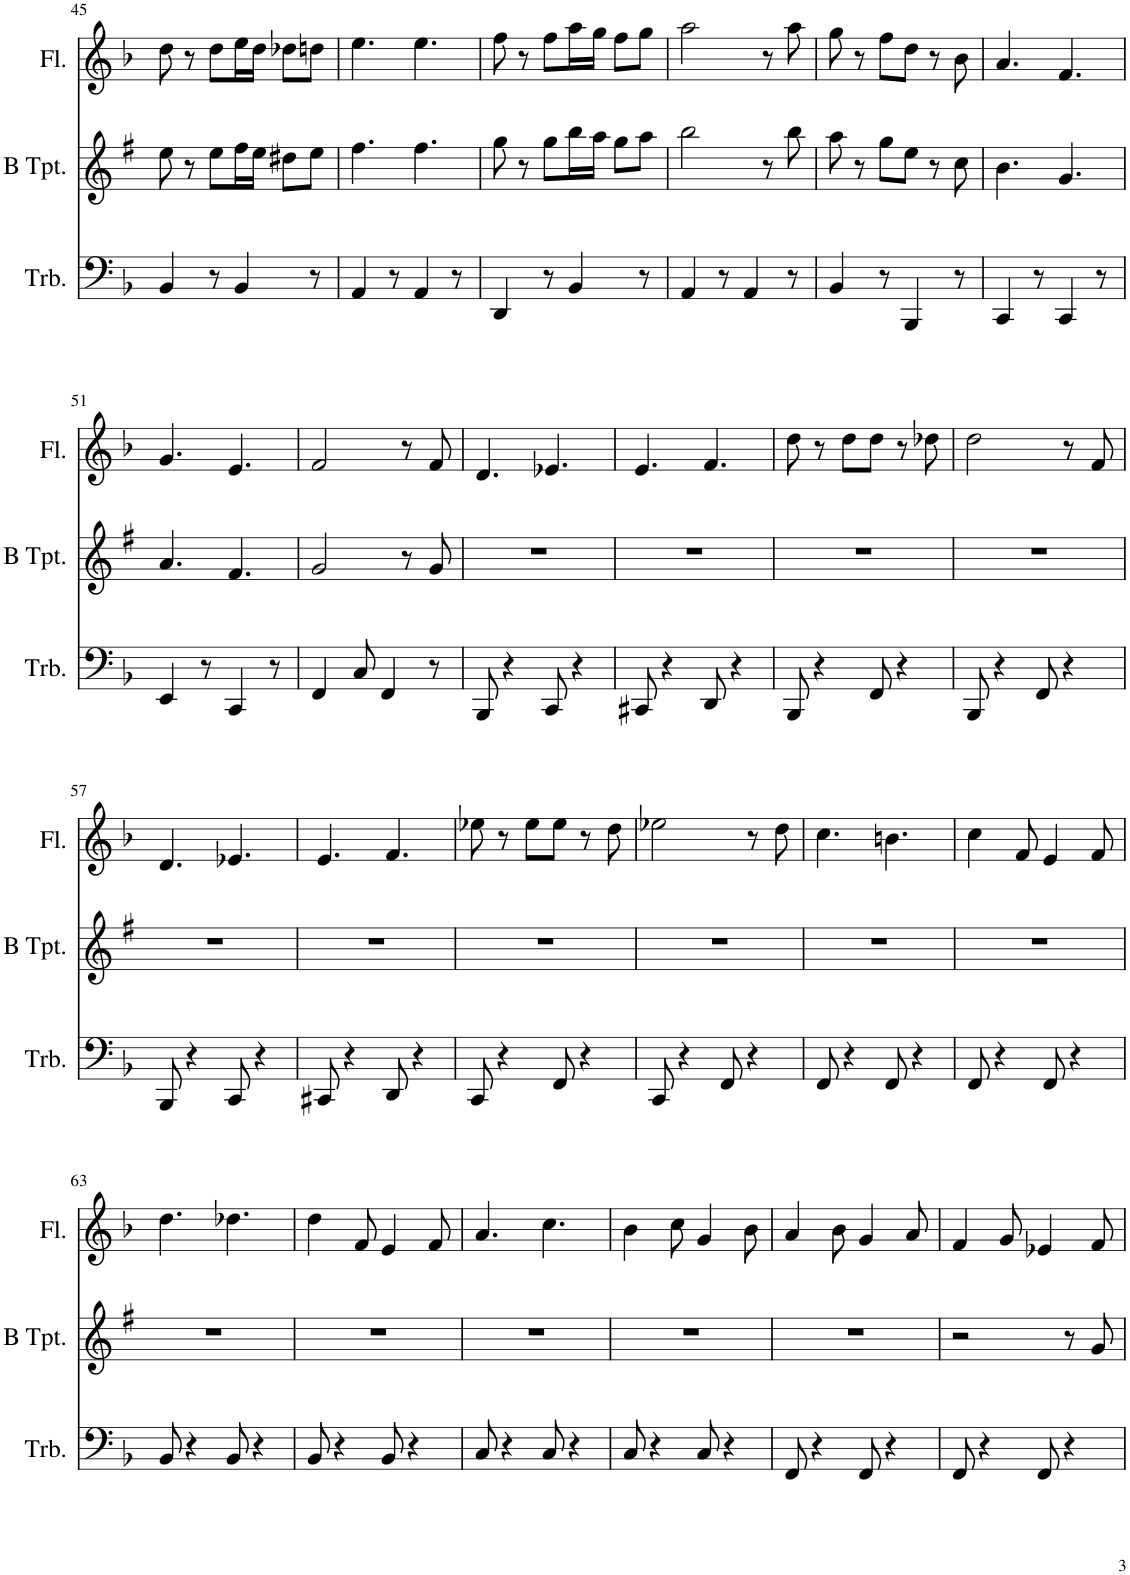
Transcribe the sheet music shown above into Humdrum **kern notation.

**kern	**kern	**kern
*part3	*part2	*part1
*staff3	*staff2	*staff1
*I"Trombone	*I"B Trumpet	*I"Flute
*I'Trb.	*I'B Tpt.	*I'Fl.
!!LO:PB:g=z
*clefF4	*clefG2	*clefG2
*	*Trd1c2	*
*k[b-]	*k[f#]	*k[b-]
*M3/4	*M3/4	*M3/4
=45	=45	=45
4BB-/	8ee\	8dd\
.	8r	8r
8r	8ee\L	8dd\L
4BB-/	16ff#\L	16ee\L
.	16ee\JJ	16dd\JJ
.	8dd#X\L	8dd-X\L
8r	8ee\J	8ddn\J
=46	=46	=46
4AA/	4.ff#\	4.ee\
8r	.	.
4AA/	4.ff#\	4.ee\
8r	.	.
=47	=47	=47
4DD/	8gg\	8ff\
.	8r	8r
8r	8gg\L	8ff\L
4BB-/	16bb\L	16aa\L
.	16aa\JJ	16gg\JJ
.	8gg\L	8ff\L
8r	8aa\J	8gg\J
=48	=48	=48
4AA/	2bb\	2aa\
8r	.	.
4AA/	.	.
.	8r	8r
8r	8bb\	8aa\
=49	=49	=49
4BB-/	8aa\	8gg\
.	8r	8r
8r	8gg\L	8ff\L
4BBB-/	8ee\J	8dd\J
.	8r	8r
8r	8cc\	8b-\
=50	=50	=50
4CC/	4.b\	4.a/
8r	.	.
4CC/	4.g/	4.f/
8r	.	.
!!LO:LB:g=z
=51	=51	=51
4EE/	4.a/	4.g/
8r	.	.
4CC/	4.f#/	4.e/
8r	.	.
=52	=52	=52
4FF/	2g/	2f/
8C/	.	.
4FF/	.	.
.	8r	8r
8r	8g/	8f/
=53	=53	=53
8BBB-/	2.r	4.d/
4r	.	.
8CC/	.	4.e-X/
4r	.	.
=54	=54	=54
8CC#X/	2.r	4.e/
4r	.	.
8DD/	.	4.f/
4r	.	.
=55	=55	=55
8BBB-/	2.r	8dd\
4r	.	8r
.	.	8dd\L
8FF/	.	8dd\J
4r	.	8r
.	.	8dd-X\
=56	=56	=56
8BBB-/	2.r	2dd\
4r	.	.
8FF/	.	.
4r	.	8r
.	.	8f/
!!LO:LB:g=z
=57	=57	=57
8BBB-/	2.r	4.d/
4r	.	.
8CC/	.	4.e-X/
4r	.	.
=58	=58	=58
8CC#X/	2.r	4.e/
4r	.	.
8DD/	.	4.f/
4r	.	.
=59	=59	=59
8CC/	2.r	8ee-X\
4r	.	8r
.	.	8ee-\L
8FF/	.	8ee-\J
4r	.	8r
.	.	8dd\
=60	=60	=60
8CC/	2.r	2ee-X\
4r	.	.
8FF/	.	.
4r	.	8r
.	.	8dd\
=61	=61	=61
8FF/	2.r	4.cc\
4r	.	.
8FF/	.	4.bn\
4r	.	.
=62	=62	=62
8FF/	2.r	4cc\
4r	.	.
.	.	8f/
8FF/	.	4e/
4r	.	.
.	.	8f/
!!LO:LB:g=z
=63	=63	=63
8BB-/	2.r	4.dd\
4r	.	.
8BB-/	.	4.dd-X\
4r	.	.
=64	=64	=64
8BB-/	2.r	4dd\
4r	.	.
.	.	8f/
8BB-/	.	4e/
4r	.	.
.	.	8f/
=65	=65	=65
8C/	2.r	4.a/
4r	.	.
8C/	.	4.cc\
4r	.	.
=66	=66	=66
8C/	2.r	4b-\
4r	.	.
.	.	8cc\
8C/	.	4g/
4r	.	.
.	.	8b-\
=67	=67	=67
8FF/	2.r	4a/
4r	.	.
.	.	8b-\
8FF/	.	4g/
4r	.	.
.	.	8a/
=68	=68	=68
8FF/	2r	4f/
4r	.	.
.	.	8g/
8FF/	.	4e-X/
4r	8r	.
.	8g/	8f/
=	=	=
*-	*-	*-
